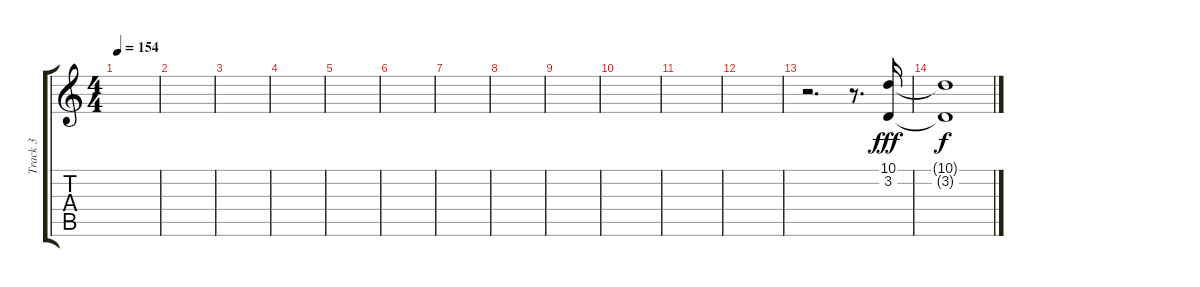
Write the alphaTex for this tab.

\track ("Track 3" "Track 3") {instrument tubularbells}
\staff {score tabs}
\tuning (E4 B3 G3 D3 A2 E2) {hide}
\ts (4 4)
\tempo 154
\clef g2
\ks c
|
|
|
|
|
|
|
|
|
|
|
|
r.2{d} r.8{d} (10.1 3.2).16{dy fff} |
(10.1{t} 3.2{t}).1{dy f}
